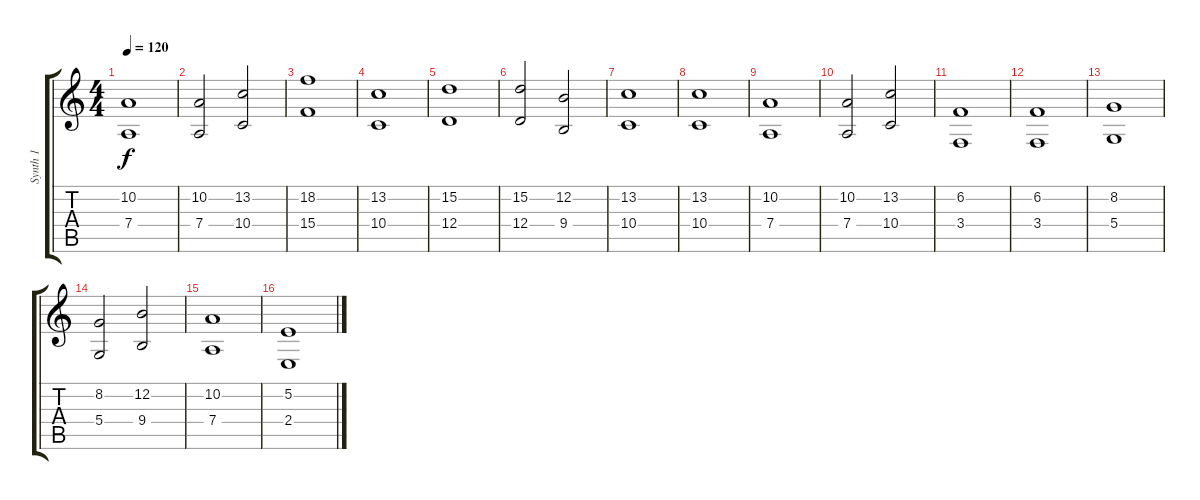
\track ("Synth 1" "Synth 1") {instrument stringensemble1}
\staff {score tabs}
\tuning (E4 B3 G3 D3 A2 E2) {hide}
\ts (4 4)
\tempo 120
\clef g2
\ks c
(10.2 7.4).1{dy f} |
(10.2 7.4).2 (13.2 10.4).2 |
(18.2 15.4).1 |
(13.2 10.4).1 |
(15.2 12.4).1 |
(15.2 12.4).2 (12.2 9.4).2 |
(13.2 10.4).1 |
(13.2 10.4).1 |
\section ("" "")
(10.2 7.4).1 |
(10.2 7.4).2 (13.2 10.4).2 |
(6.2 3.4).1 |
(6.2 3.4).1 |
(8.2 5.4).1 |
(8.2 5.4).2 (12.2 9.4).2 |
(10.2 7.4).1 |
(5.2 2.4).1
